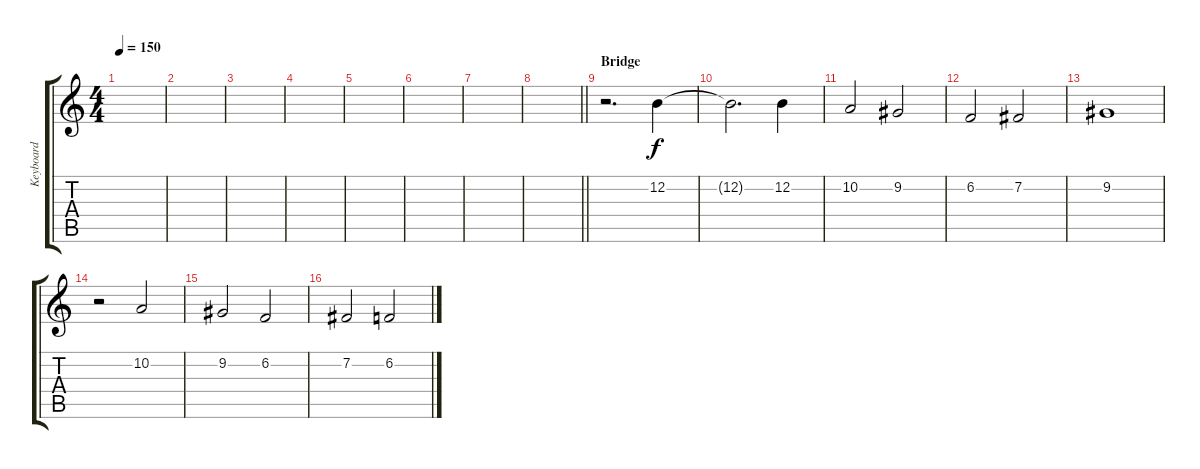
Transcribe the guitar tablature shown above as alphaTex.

\track ("Keyboard" "Keyboard") {instrument reedorgan}
\staff {score tabs}
\tuning (E4 B3 G3 D3 A2 E2) {hide}
\ts (4 4)
\tempo 150
\clef g2
\ks c
|
|
|
|
|
|
|
\barLineRight lightlight
|
\section ("" "Bridge")
r.2{d} 12.2.4 |
12.2{t}.2{d} 12.2.4 |
10.2.2 9.2.2 |
6.2.2 7.2.2 |
9.2.1 |
r.2 10.2.2 |
9.2.2 6.2.2 |
7.2.2 6.2.2
